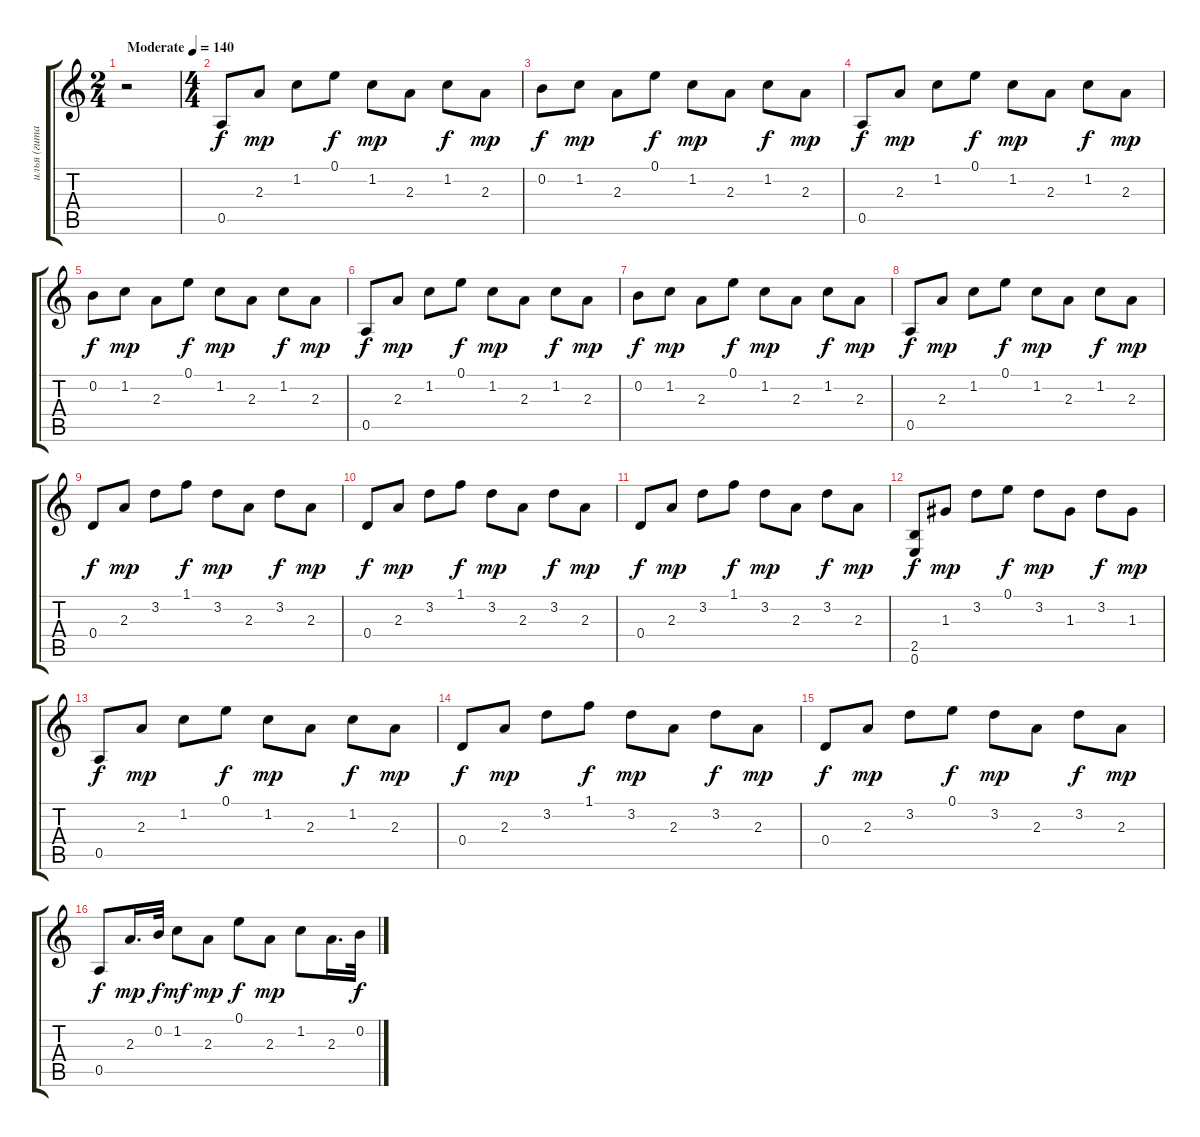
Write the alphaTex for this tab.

\track ("илья (гитара)" "илья (гита") {instrument acousticguitarsteel}
\staff {score tabs}
\tuning (E4 B3 G3 D3 A2 E2) {hide}
\ts (2 4)
\tempo (140 "Moderate")
\clef g2
\ks c
r.2{dy f instrument acousticguitarsteel} |
\ts (4 4)
0.5.8 2.3.8{dy mp} 1.2.8 0.1.8{dy f} 1.2.8{dy mp} 2.3.8 1.2.8{dy f} 2.3.8{dy mp} |
0.2.8{dy f} 1.2.8{dy mp} 2.3.8 0.1.8{dy f} 1.2.8{dy mp} 2.3.8 1.2.8{dy f} 2.3.8{dy mp} |
0.5.8{dy f} 2.3.8{dy mp} 1.2.8 0.1.8{dy f} 1.2.8{dy mp} 2.3.8 1.2.8{dy f} 2.3.8{dy mp} |
0.2.8{dy f} 1.2.8{dy mp} 2.3.8 0.1.8{dy f} 1.2.8{dy mp} 2.3.8 1.2.8{dy f} 2.3.8{dy mp} |
0.5.8{dy f} 2.3.8{dy mp} 1.2.8 0.1.8{dy f} 1.2.8{dy mp} 2.3.8 1.2.8{dy f} 2.3.8{dy mp} |
0.2.8{dy f} 1.2.8{dy mp} 2.3.8 0.1.8{dy f} 1.2.8{dy mp} 2.3.8 1.2.8{dy f} 2.3.8{dy mp} |
0.5.8{dy f} 2.3.8{dy mp} 1.2.8 0.1.8{dy f} 1.2.8{dy mp} 2.3.8 1.2.8{dy f} 2.3.8{dy mp} |
0.4.8{dy f} 2.3.8{dy mp} 3.2.8 1.1.8{dy f} 3.2.8{dy mp} 2.3.8 3.2.8{dy f} 2.3.8{dy mp} |
0.4.8{dy f} 2.3.8{dy mp} 3.2.8 1.1.8{dy f} 3.2.8{dy mp} 2.3.8 3.2.8{dy f} 2.3.8{dy mp} |
0.4.8{dy f} 2.3.8{dy mp} 3.2.8 1.1.8{dy f} 3.2.8{dy mp} 2.3.8 3.2.8{dy f} 2.3.8{dy mp} |
(2.5 0.6).8{dy f} 1.3.8{dy mp} 3.2.8 0.1.8{dy f} 3.2.8{dy mp} 1.3.8 3.2.8{dy f} 1.3.8{dy mp} |
0.5.8{dy f} 2.3.8{dy mp} 1.2.8 0.1.8{dy f} 1.2.8{dy mp} 2.3.8 1.2.8{dy f} 2.3.8{dy mp} |
0.4.8{dy f} 2.3.8{dy mp} 3.2.8 1.1.8{dy f} 3.2.8{dy mp} 2.3.8 3.2.8{dy f} 2.3.8{dy mp} |
0.4.8{dy f} 2.3.8{dy mp} 3.2.8 0.1.8{dy f} 3.2.8{dy mp} 2.3.8 3.2.8{dy f} 2.3.8{dy mp} |
0.5.8{dy f} 2.3.16{d dy mp} 0.2.32{dy f} 1.2.8{dy mf} 2.3.8{dy mp} 0.1.8{dy f} 2.3.8{dy mp} 1.2.8 2.3.16{d} 0.2.32{dy f}
